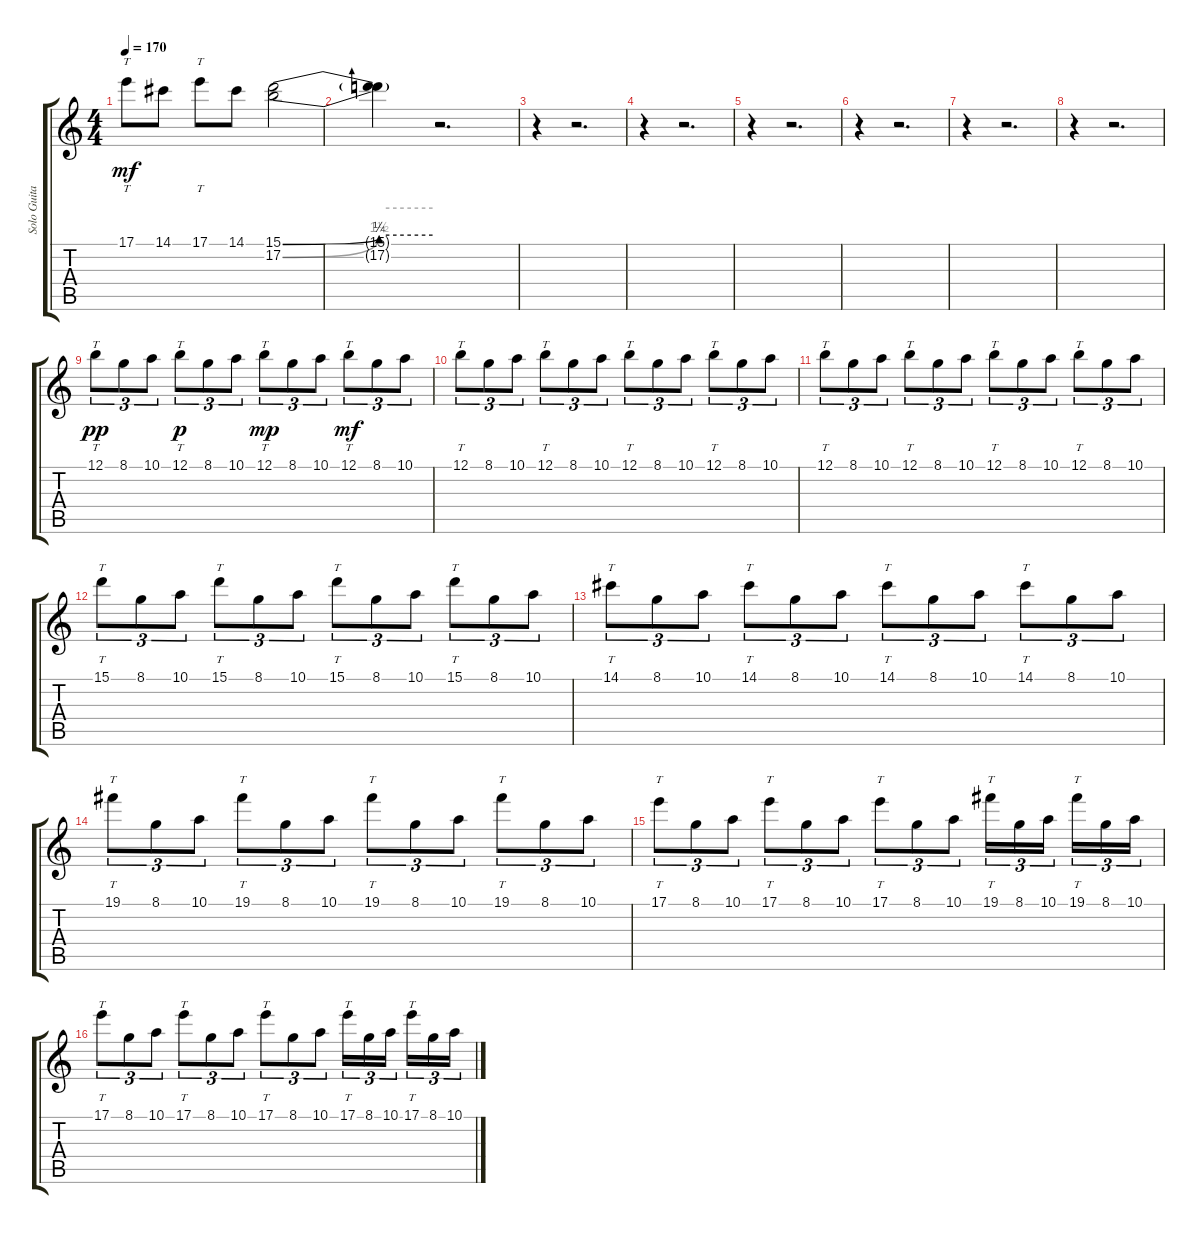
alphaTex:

\track ("Solo Guitar 1" "Solo Guita") {instrument distortionguitar}
\staff {score tabs}
\tuning (B3 Gb3 D3 A2 E2 B1) {hide}
\ts (4 4)
\tempo 170
\clef g2
\ks c
17.1.8{tt dy mf} 14.1.8 17.1.8{tt} 14.1.8 (15.1{be (bend 0 0 60 1)} 17.2{be (bend 0 0 60 6)}).2 |
(15.1{be (hold 0 1 60 1) t} 17.2{be (hold 0 6 60 6) t}).4 r.2{d} |
r.4 r.2{d} |
r.4 r.2{d} |
r.4 r.2{d} |
r.4 r.2{d} |
r.4 r.2{d} |
r.4 r.2{d} |
12.1.8{tt tu (3 2) dy pp} 8.1.8{tu (3 2)} 10.1.8{tu (3 2)} 12.1.8{tt tu (3 2) dy p} 8.1.8{tu (3 2)} 10.1.8{tu (3 2)} 12.1.8{tt tu (3 2) dy mp} 8.1.8{tu (3 2)} 10.1.8{tu (3 2)} 12.1.8{tt tu (3 2) dy mf} 8.1.8{tu (3 2)} 10.1.8{tu (3 2)} |
12.1.8{tt tu (3 2)} 8.1.8{tu (3 2)} 10.1.8{tu (3 2)} 12.1.8{tt tu (3 2)} 8.1.8{tu (3 2)} 10.1.8{tu (3 2)} 12.1.8{tt tu (3 2)} 8.1.8{tu (3 2)} 10.1.8{tu (3 2)} 12.1.8{tt tu (3 2)} 8.1.8{tu (3 2)} 10.1.8{tu (3 2)} |
12.1.8{tt tu (3 2)} 8.1.8{tu (3 2)} 10.1.8{tu (3 2)} 12.1.8{tt tu (3 2)} 8.1.8{tu (3 2)} 10.1.8{tu (3 2)} 12.1.8{tt tu (3 2)} 8.1.8{tu (3 2)} 10.1.8{tu (3 2)} 12.1.8{tt tu (3 2)} 8.1.8{tu (3 2)} 10.1.8{tu (3 2)} |
15.1.8{tt tu (3 2)} 8.1.8{tu (3 2)} 10.1.8{tu (3 2)} 15.1.8{tt tu (3 2)} 8.1.8{tu (3 2)} 10.1.8{tu (3 2)} 15.1.8{tt tu (3 2)} 8.1.8{tu (3 2)} 10.1.8{tu (3 2)} 15.1.8{tt tu (3 2)} 8.1.8{tu (3 2)} 10.1.8{tu (3 2)} |
14.1.8{tt tu (3 2)} 8.1.8{tu (3 2)} 10.1.8{tu (3 2)} 14.1.8{tt tu (3 2)} 8.1.8{tu (3 2)} 10.1.8{tu (3 2)} 14.1.8{tt tu (3 2)} 8.1.8{tu (3 2)} 10.1.8{tu (3 2)} 14.1.8{tt tu (3 2)} 8.1.8{tu (3 2)} 10.1.8{tu (3 2)} |
19.1.8{tt tu (3 2)} 8.1.8{tu (3 2)} 10.1.8{tu (3 2)} 19.1.8{tt tu (3 2)} 8.1.8{tu (3 2)} 10.1.8{tu (3 2)} 19.1.8{tt tu (3 2)} 8.1.8{tu (3 2)} 10.1.8{tu (3 2)} 19.1.8{tt tu (3 2)} 8.1.8{tu (3 2)} 10.1.8{tu (3 2)} |
17.1.8{tt tu (3 2)} 8.1.8{tu (3 2)} 10.1.8{tu (3 2)} 17.1.8{tt tu (3 2)} 8.1.8{tu (3 2)} 10.1.8{tu (3 2)} 17.1.8{tt tu (3 2)} 8.1.8{tu (3 2)} 10.1.8{tu (3 2)} 19.1.16{tt tu (3 2)} 8.1.16{tu (3 2)} 10.1.16{tu (3 2)} 19.1.16{tt tu (3 2)} 8.1.16{tu (3 2)} 10.1.16{tu (3 2)} |
17.1.8{tt tu (3 2)} 8.1.8{tu (3 2)} 10.1.8{tu (3 2)} 17.1.8{tt tu (3 2)} 8.1.8{tu (3 2)} 10.1.8{tu (3 2)} 17.1.8{tt tu (3 2)} 8.1.8{tu (3 2)} 10.1.8{tu (3 2)} 17.1.16{tt tu (3 2)} 8.1.16{tu (3 2)} 10.1.16{tu (3 2)} 17.1.16{tt tu (3 2)} 8.1.16{tu (3 2)} 10.1.16{tu (3 2)}
